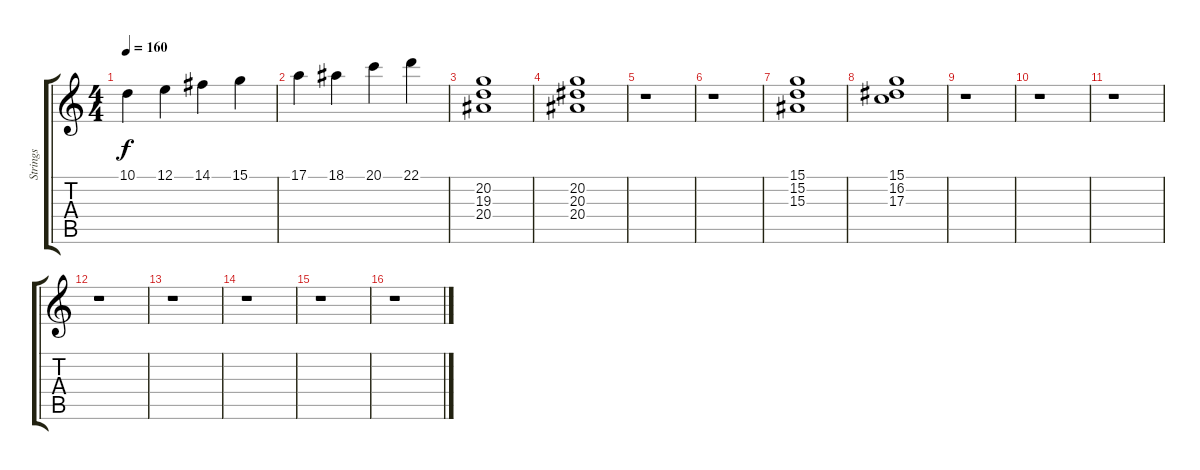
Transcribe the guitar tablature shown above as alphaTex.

\track ("Strings" "Strings") {instrument stringensemble1}
\staff {score tabs}
\tuning (E4 B3 G3 D3 A2 E2) {hide}
\ts (4 4)
\tempo 160
\clef g2
\ks c
10.1.4{dy f} 12.1.4 14.1.4 15.1.4 |
17.1.4 18.1.4 20.1.4 22.1.4 |
(20.2 19.3 20.4).1 |
(20.2 20.3 20.4).1 |
r.1 |
r.1 |
(15.1 15.2 15.3).1 |
(15.1 16.2 17.3).1 |
r.1 |
r.1 |
r.1 |
r.1 |
r.1 |
r.1 |
r.1 |
r.1
